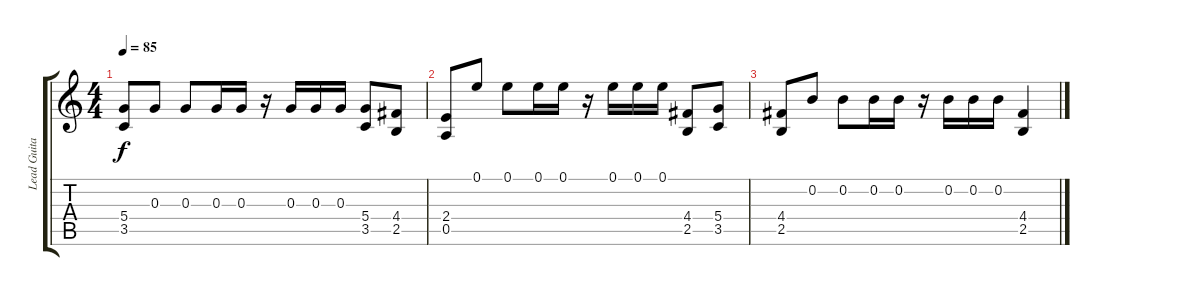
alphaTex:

\track ("Lead Guitar II" "Lead Guita") {instrument distortionguitar}
\staff {score tabs}
\tuning (E4 B3 G3 D3 A2 E2) {hide}
\ts (4 4)
\tempo 85
\clef g2
\ks c
(5.4 3.5).8{dy f} 0.3.8 0.3.8 0.3.16 0.3.16 r.16 0.3.16 0.3.16 0.3.16 (5.4 3.5).8 (4.4 2.5).8 |
(2.4 0.5).8 0.1.8 0.1.8 0.1.16 0.1.16 r.16 0.1.16 0.1.16 0.1.16 (4.4 2.5).8 (5.4 3.5).8 |
(4.4 2.5).8 0.2.8 0.2.8 0.2.16 0.2.16 r.16 0.2.16 0.2.16 0.2.16 (4.4 2.5).4
